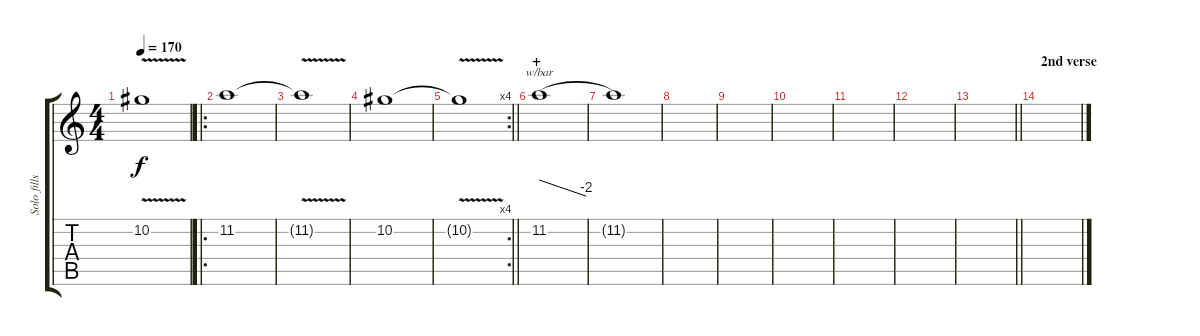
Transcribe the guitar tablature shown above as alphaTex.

\track ("Solo fills" "Solo fills") {instrument distortionguitar}
\staff {score tabs}
\tuning (Eb4 Bb3 Gb3 Db3 Ab2 Eb2) {hide}
\ts (4 4)
\tempo 170
\clef g2
\ks c
10.2{v t}.1{dy f} |
\ro
11.2.1 |
11.2{v t}.1 |
10.2.1 |
\rc 4
\barLineRight lightlight
10.2{v t}.1 |
\section ("" "+")
11.2.1{tbe (dive default 0 0 60 -8)} |
11.2{t}.1 |
|
|
|
|
|
\barLineRight lightlight
|
\section ("" "2nd verse")
